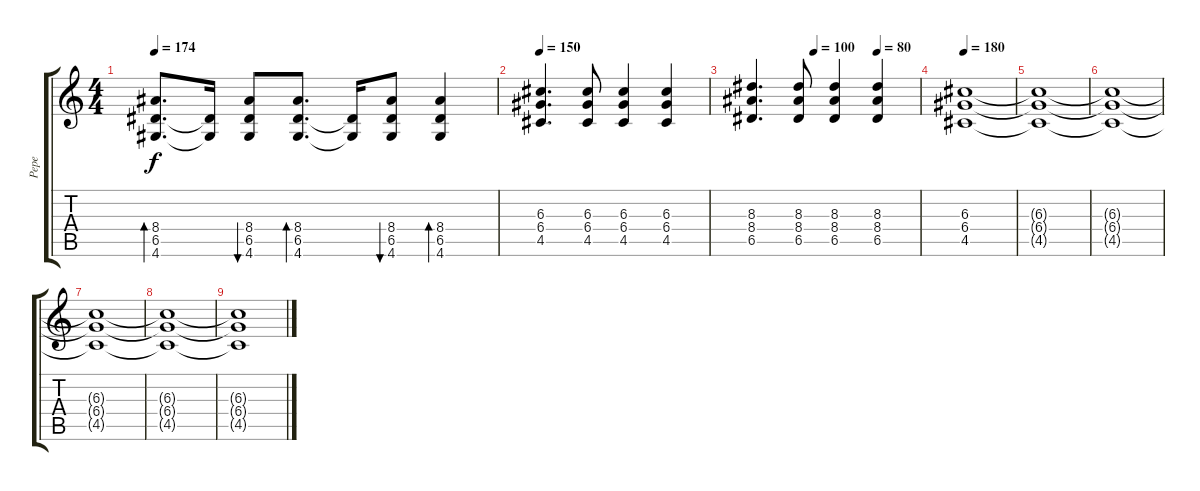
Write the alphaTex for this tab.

\track ("Pepe" "Pepe") {instrument distortionguitar}
\staff {score tabs}
\tuning (E4 B3 G3 D3 A2 E2) {hide}
\ts (4 4)
\tempo 174
\clef g2
\ks c
(8.4 6.5 4.6).8{d bd 120 dy f} (6.5{t} 4.6{t}).16 (8.4 6.5 4.6).8{bu 120} (8.4 6.5 4.6).8{d bd 120} (6.5{t} 4.6{t}).16 (8.4 6.5 4.6).8{bu 120} (8.4 6.5 4.6).4{bd 120} |
\tempo 150
(6.3 6.4 4.5).4{d} (6.3 6.4 4.5).8 (6.3 6.4 4.5).4 (6.3 6.4 4.5).4 |
\tempo (100 0.375)
\tempo (80 0.75)
(8.3 8.4 6.5).4{d} (8.3 8.4 6.5).8 (8.3 8.4 6.5).4 (8.3 8.4 6.5).4 |
\tempo 180
(6.3 6.4 4.5).1{volume 13} |
(6.3{t} 6.4{t} 4.5{t}).1{volume 12} |
(6.3{t} 6.4{t} 4.5{t}).1{volume 10} |
(6.3{t} 6.4{t} 4.5{t}).1{volume 8} |
(6.3{t} 6.4{t} 4.5{t}).1{volume 5} |
(6.3{t} 6.4{t} 4.5{t}).1{volume 2}
